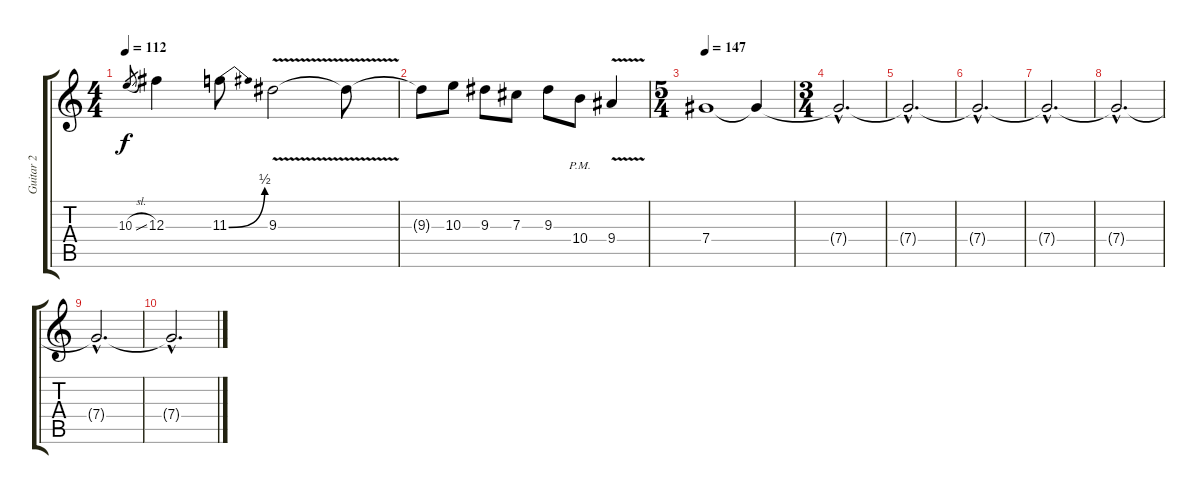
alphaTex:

\track ("Guitar 2" "Guitar 2") {instrument overdrivenguitar}
\staff {score tabs}
\tuning (Eb4 Bb3 Gb3 Db3 Ab2 Eb2) {hide}
\ts (4 4)
\tempo 112
\clef g2
\ks c
10.3{sl}.8{gr dy f} 12.3.4 11.3{be (bend 0 0 60 2)}.8 9.3{v}.2 9.3{t}.8 |
9.3{t}.8 10.3.8 9.3.8 7.3.8 9.3.8 10.4{pm}.8 9.4{v}.4 |
\ts (5 4)
\tempo 147
7.4.1 7.4{t}.4 |
\ts (3 4)
7.4{hac t}.2{d} |
7.4{hac t}.2{d} |
7.4{hac t}.2{d} |
7.4{hac t}.2{d} |
7.4{hac t}.2{d} |
7.4{hac t}.2{d} |
7.4{hac t}.2{d volume 0}
